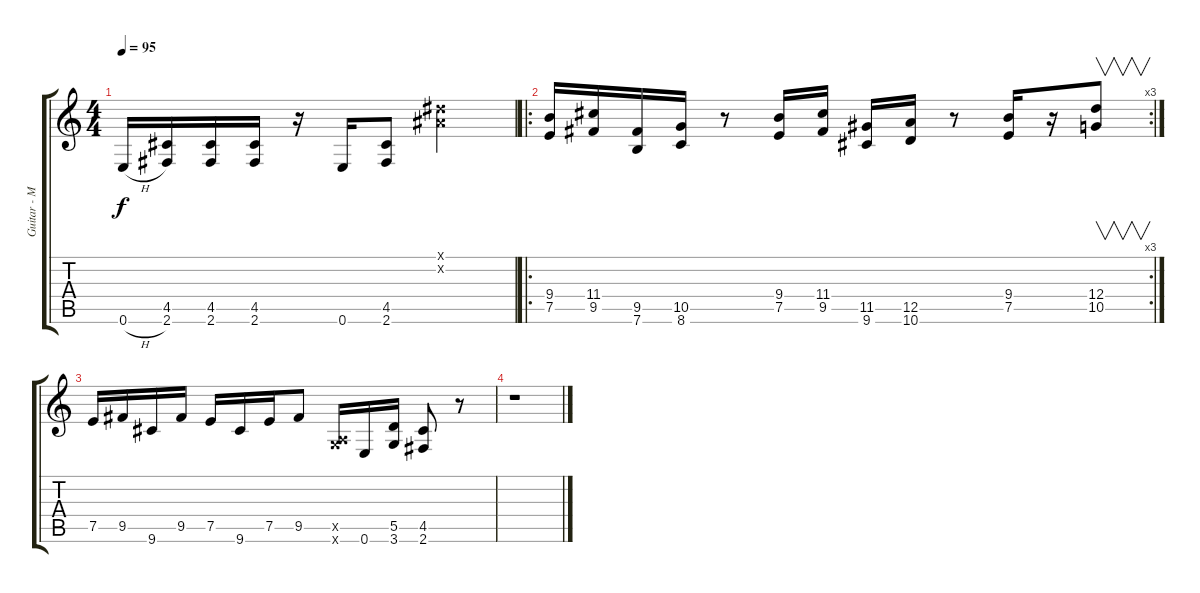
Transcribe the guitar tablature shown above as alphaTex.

\track ("Guitar - Marty Friedman" "Guitar - M") {instrument overdrivenguitar}
\staff {score tabs}
\tuning (E4 B3 G3 D3 A2 E2) {hide}
\ts (4 4)
\tempo 95
\clef g2
\ks c
0.6{h}.16{dy f} (4.5 2.6).16 (4.5 2.6).16 (4.5 2.6).16 r.16 0.6.16 (4.5 2.6).8 (-1.1{x} -1.2{x}).2 |
\ro
\rc 3
(9.4 7.5).16 (11.4 9.5).16 (9.5 7.6).16 (10.5 8.6).16 r.8 (9.4 7.5).16 (11.4 9.5).16 (11.5 9.6).16 (12.5 10.6).16 r.8 (9.4 7.5).16 r.16 (12.4 10.5).8{v} |
7.5.16 9.5.16 9.6.16 9.5.16 7.5.16 9.6.16 7.5.16 9.5.8 (0.5{x} 3.6{x}).16 0.6.16 (5.5 3.6).16 (4.5 2.6).8 r.8 |
r.1
